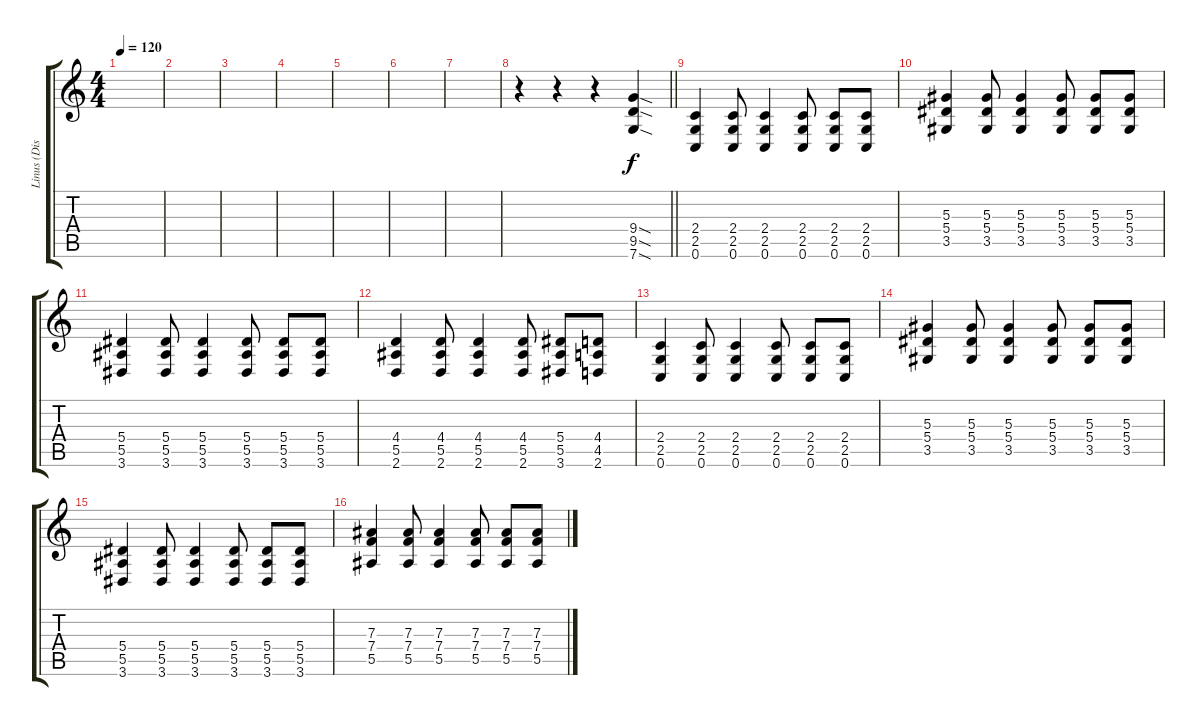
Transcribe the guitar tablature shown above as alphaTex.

\track ("Linus (Dist)" "Linus (Dis") {instrument distortionguitar}
\staff {score tabs}
\tuning (C4 G3 Eb3 Bb2 F2 C2) {hide}
\ts (4 4)
\tempo 120
\clef g2
\ks c
|
|
|
|
|
|
|
\barLineRight lightlight
r.4 r.4 r.4 (9.4{sod} 9.5{sod} 7.6{sod}).4 |
(2.4 2.5 0.6).4 (2.4 2.5 0.6).8 (2.4 2.5 0.6).4 (2.4 2.5 0.6).8 (2.4 2.5 0.6).8 (2.4 2.5 0.6).8 |
(5.3 5.4 3.5).4 (5.3 5.4 3.5).8 (5.3 5.4 3.5).4 (5.3 5.4 3.5).8 (5.3 5.4 3.5).8 (5.3 5.4 3.5).8 |
(5.4 5.5 3.6).4 (5.4 5.5 3.6).8 (5.4 5.5 3.6).4 (5.4 5.5 3.6).8 (5.4 5.5 3.6).8 (5.4 5.5 3.6).8 |
(4.4 5.5 2.6).4 (4.4 5.5 2.6).8 (4.4 5.5 2.6).4 (4.4 5.5 2.6).8 (5.4 5.5 3.6).8 (4.4 4.5 2.6).8 |
(2.4 2.5 0.6).4 (2.4 2.5 0.6).8 (2.4 2.5 0.6).4 (2.4 2.5 0.6).8 (2.4 2.5 0.6).8 (2.4 2.5 0.6).8 |
(5.3 5.4 3.5).4 (5.3 5.4 3.5).8 (5.3 5.4 3.5).4 (5.3 5.4 3.5).8 (5.3 5.4 3.5).8 (5.3 5.4 3.5).8 |
(5.4 5.5 3.6).4 (5.4 5.5 3.6).8 (5.4 5.5 3.6).4 (5.4 5.5 3.6).8 (5.4 5.5 3.6).8 (5.4 5.5 3.6).8 |
(7.3 7.4 5.5).4 (7.3 7.4 5.5).8 (7.3 7.4 5.5).4 (7.3 7.4 5.5).8 (7.3 7.4 5.5).8 (7.3 7.4 5.5).8
